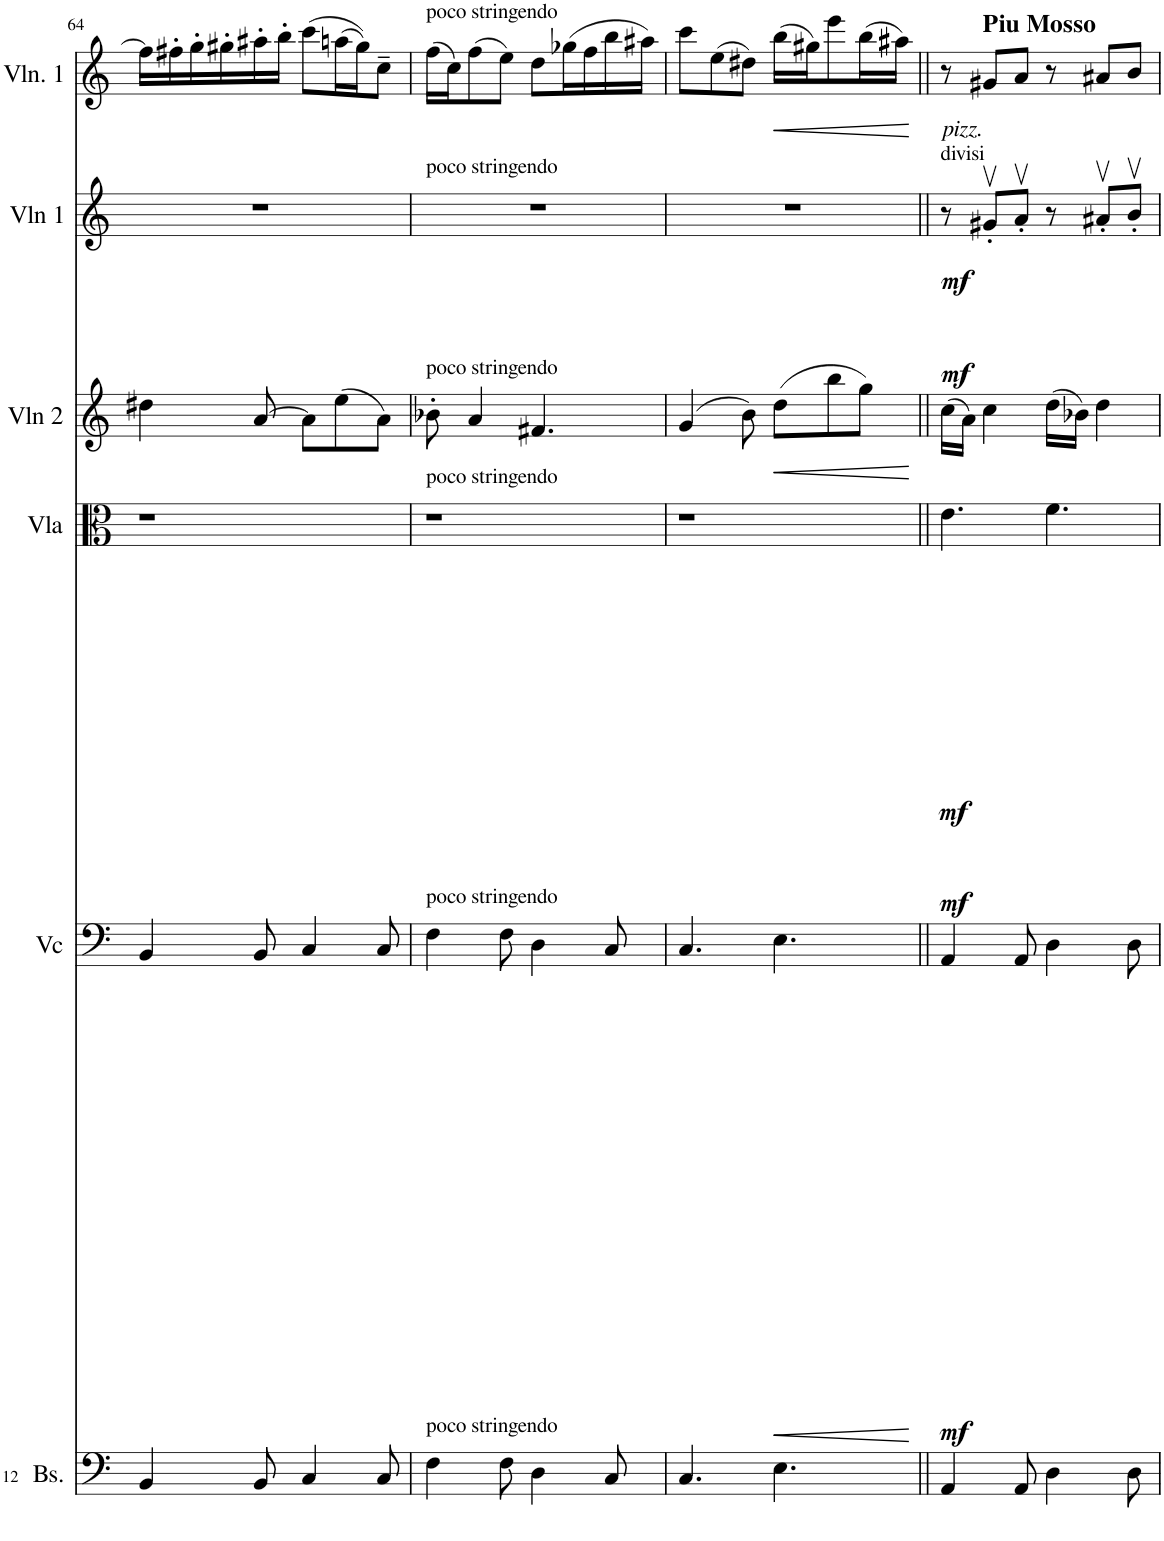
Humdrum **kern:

**kern	**dynam	**kern	**dynam	**kern	**dynam	**kern	**dynam	**kern	**dynam	**kern	**dynam
*part6	*part6	*part5	*part5	*part4	*part4	*part3	*part3	*part2	*part2	*part1	*part1
*staff6	*staff6	*staff5	*staff5	*staff4	*staff4	*staff3	*staff3	*staff2	*staff2	*staff1	*staff1
*I"Bass	*	*I"Cello	*	*I"Viola	*	*I"Violin 2	*	*I"Violins 1	*	*I"Violin 1	*
*I'Bs.	*	*	*	*I'Vla	*	*I'Vln 2	*	*I'Vln 1	*	*I'Vln. 1	*
!!LO:PB:g=z
*clefF4	*	*clefF4	*	*clefC3	*	*clefG2	*	*clefG2	*	*clefG2	*
*k[]	*	*k[]	*	*k[]	*	*k[]	*	*k[]	*	*k[]	*
*M6/8	*	*M6/8	*	*M6/8	*	*M6/8	*	*M6/8	*	*M6/8	*
=64	=64	=64	=64	=64	=64	=64	=64	=64	=64	=64	=64
4BB/	.	4BB/	.	2.r	.	4dd#X\	.	2.r	.	16ff\LL]	.
.	.	.	.	.	.	.	.	.	.	16ff#X'\	.
.	.	.	.	.	.	.	.	.	.	16gg'\	.
.	.	.	.	.	.	.	.	.	.	16gg#X'\	.
8BB/	.	8BB/	.	.	.	[8a/	.	.	.	16aa#X'\	.
.	.	.	.	.	.	.	.	.	.	16bb'\JJ	.
4C/	.	4C/	.	.	.	8a\L]	.	.	.	(8ccc\L	.
.	.	.	.	.	.	(8ee\	.	.	.	(16aan\L	.
.	.	.	.	.	.	.	.	.	.	16gg#\J))	.
8C/	.	8C/	.	.	.	8a\J)	.	.	.	8cc~\J	.
=65	=65	=65	=65	=65	=65	=65	=65	=65	=65	=65	=65
!	!	!	!	!	!	!	!	!	!	!LO:TX:a:t=poco stringendo	!
!	!	!	!	!	!	!	!	!LO:TX:a:t=poco stringendo	!	!	!
!	!	!	!	!	!	!LO:TX:a:t=poco stringendo	!	!	!	!	!
!	!	!	!	!LO:TX:a:t=poco stringendo	!	!	!	!	!	!	!
!	!	!LO:TX:a:t=poco stringendo	!	!	!	!	!	!	!	!	!
!LO:TX:a:t=poco stringendo	!	!	!	!	!	!	!	!	!	!	!
4F\	.	4F\	.	2.r	.	8b-X'\	.	2.r	.	(16ff\LL	.
.	.	.	.	.	.	.	.	.	.	16cc\J)	.
.	.	.	.	.	.	4a/	.	.	.	(8ff\	.
8F\	.	8F\	.	.	.	.	.	.	.	8ee\J)	.
4D\	.	4D\	.	.	.	4.f#X/	.	.	.	8dd\L	.
.	.	.	.	.	.	.	.	.	.	(16gg-X\L	.
.	.	.	.	.	.	.	.	.	.	16ff\	.
8C/	.	8C/	.	.	.	.	.	.	.	16bb\	.
.	.	.	.	.	.	.	.	.	.	16aa#X\JJ)	.
=66	=66	=66	=66	=66	=66	=66	=66	=66	=66	=66	=66
4.C/	.	4.C/	.	2.r	.	(4g/	.	2.r	.	8ccc\L	.
.	.	.	.	.	.	.	.	.	.	(8ee\	.
.	.	.	.	.	.	8b\)	.	.	.	8dd#X\J)	.
!	!LO:HP:b	!	!LO:HP:b	!	!	!	!LO:HP:b	!	!	!	!LO:HP:b
4.E\	<	4.E\	<	.	.	(8dd\L	<	.	.	(16bb\LL	<
.	.	.	.	.	.	.	.	.	.	16gg#X\J)	.
.	.	.	.	.	.	8bb\	.	.	.	8eee\	.
.	.	.	.	.	.	8gg\J)	.	.	.	(16bb\L	.
.	.	.	.	.	.	.	.	.	.	16aa#X\JJ)	.
.	[	.	[	.	.	.	[	.	.	.	[
=67||	=67||	=67||	=67||	=67||	=67||	=67||	=67||	=67||	=67||	=67||	=67||
!	!	!	!	!	!	!	!	!	!	!LO:TX:b:i:t=pizz.	!
!	!	!	!	!	!	!	!	!LO:TX:a:t=divisi	!	!	!
!	!LO:DY:b	!	!LO:DY:b	!	!LO:DY:b	!	!	!	!	!	!
!	!	!	!	!	!LO:DY:n=1:b	!	!	!	!LO:DY:b	!	!
!	!	!	!	!	!	!	!	!	!LO:DY:n=1:b	!	!
4AA/	mf	4AA/	mf	4.e\	mf mf	(16cc\LL	.	8r	mf mf	8r	.
.	.	.	.	.	.	16a\JJ)	.	.	.	.	.
!	!	!	!	!	!	!	!	!	!	!LO:TX:a:B:t=Piu Mosso	!
.	.	.	.	.	.	4cc\	.	8g#Xv'/L	.	8g#X/L	.
8AA/	.	8AA/	.	.	.	.	.	8av'/J	.	8a/J	.
4D\	.	4D\	.	4.f\	.	(16dd\LL	.	8r	.	8r	.
.	.	.	.	.	.	16b-X\JJ)	.	.	.	.	.
.	.	.	.	.	.	4dd\	.	8a#Xv'/L	.	8a#X/L	.
8D\	.	8D\	.	.	.	.	.	8bv'/J	.	8b/J	.
=	=	=	=	=	=	=	=	=	=	=	=
*-	*-	*-	*-	*-	*-	*-	*-	*-	*-	*-	*-
